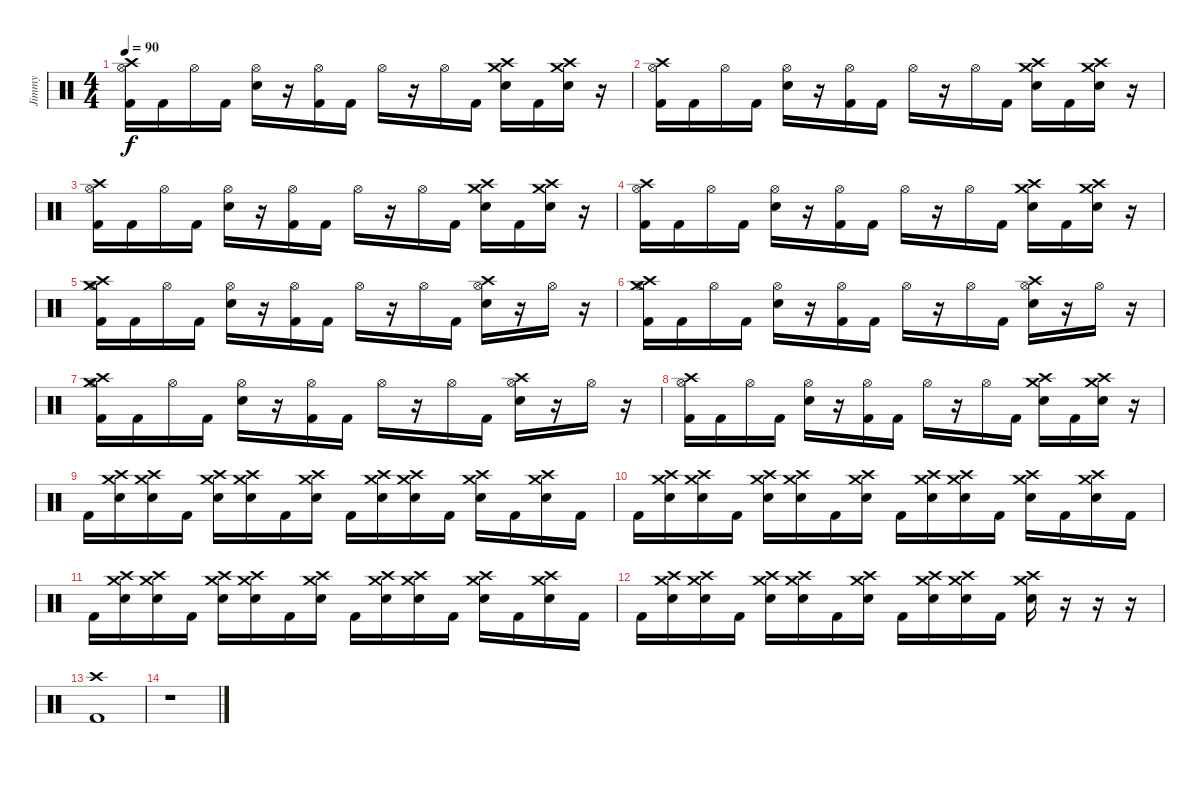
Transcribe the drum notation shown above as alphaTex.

\track ("Jimmy" "Jimmy") {instrument percussion}
\staff {score}
\articulation defaults
\ts (4 4)
\tempo 90
\clef neutral
\ks c
("Kick (hit) 2" "Hi-Hat (open)" "Crash high (hit)").16{dy f} "Kick (hit) 2".16 "Hi-Hat (open)".16 "Kick (hit) 2".16 ("Snare (hit) 2" "Hi-Hat (open)").16 r.16 ("Kick (hit) 2" "Hi-Hat (open)").16 "Kick (hit) 2".16 "Hi-Hat (open)".16 r.16 "Hi-Hat (open)".16 "Kick (hit) 2".16 ("Snare (hit) 2" "Crash high (hit)" "Crash medium (hit)").16 "Kick (hit) 2".16 ("Snare (hit) 2" "Crash high (hit)" "Crash medium (hit)").16 r.16 |
("Kick (hit) 2" "Hi-Hat (open)" "Crash high (hit)").16 "Kick (hit) 2".16 "Hi-Hat (open)".16 "Kick (hit) 2".16 ("Snare (hit) 2" "Hi-Hat (open)").16 r.16 ("Kick (hit) 2" "Hi-Hat (open)").16 "Kick (hit) 2".16 "Hi-Hat (open)".16 r.16 "Hi-Hat (open)".16 "Kick (hit) 2".16 ("Snare (hit) 2" "Crash high (hit)" "Crash medium (hit)").16 "Kick (hit) 2".16 ("Snare (hit) 2" "Crash high (hit)" "Crash medium (hit)").16 r.16 |
("Kick (hit) 2" "Hi-Hat (open)" "Crash high (hit)").16 "Kick (hit) 2".16 "Hi-Hat (open)".16 "Kick (hit) 2".16 ("Snare (hit) 2" "Hi-Hat (open)").16 r.16 ("Kick (hit) 2" "Hi-Hat (open)").16 "Kick (hit) 2".16 "Hi-Hat (open)".16 r.16 "Hi-Hat (open)".16 "Kick (hit) 2".16 ("Snare (hit) 2" "Crash high (hit)" "Crash medium (hit)").16 "Kick (hit) 2".16 ("Snare (hit) 2" "Crash high (hit)" "Crash medium (hit)").16 r.16 |
("Kick (hit) 2" "Hi-Hat (open)" "Crash high (hit)").16 "Kick (hit) 2".16 "Hi-Hat (open)".16 "Kick (hit) 2".16 ("Snare (hit) 2" "Hi-Hat (open)").16 r.16 ("Kick (hit) 2" "Hi-Hat (open)").16 "Kick (hit) 2".16 "Hi-Hat (open)".16 r.16 "Hi-Hat (open)".16 "Kick (hit) 2".16 ("Snare (hit) 2" "Crash high (hit)" "Crash medium (hit)").16 "Kick (hit) 2".16 ("Snare (hit) 2" "Crash high (hit)" "Crash medium (hit)").16 r.16 |
("Kick (hit) 2" "Hi-Hat (open)" "Crash high (hit)" "Crash medium (hit)").16 "Kick (hit) 2".16 "Hi-Hat (open)".16 "Kick (hit) 2".16 ("Snare (hit) 2" "Hi-Hat (open)").16 r.16 ("Kick (hit) 2" "Hi-Hat (open)").16 "Kick (hit) 2".16 "Hi-Hat (open)".16 r.16 "Hi-Hat (open)".16 "Kick (hit) 2".16 ("Snare (hit) 2" "Hi-Hat (open)" "Crash high (hit)").16 r.16 "Hi-Hat (open)".16 r.16 |
("Kick (hit) 2" "Hi-Hat (open)" "Crash high (hit)" "Crash medium (hit)").16 "Kick (hit) 2".16 "Hi-Hat (open)".16 "Kick (hit) 2".16 ("Snare (hit) 2" "Hi-Hat (open)").16 r.16 ("Kick (hit) 2" "Hi-Hat (open)").16 "Kick (hit) 2".16 "Hi-Hat (open)".16 r.16 "Hi-Hat (open)".16 "Kick (hit) 2".16 ("Snare (hit) 2" "Hi-Hat (open)" "Crash high (hit)").16 r.16 "Hi-Hat (open)".16 r.16 |
("Kick (hit) 2" "Hi-Hat (open)" "Crash high (hit)" "Crash medium (hit)").16 "Kick (hit) 2".16 "Hi-Hat (open)".16 "Kick (hit) 2".16 ("Snare (hit) 2" "Hi-Hat (open)").16 r.16 ("Kick (hit) 2" "Hi-Hat (open)").16 "Kick (hit) 2".16 "Hi-Hat (open)".16 r.16 "Hi-Hat (open)".16 "Kick (hit) 2".16 ("Snare (hit) 2" "Hi-Hat (open)" "Crash high (hit)").16 r.16 "Hi-Hat (open)".16 r.16 |
("Kick (hit) 2" "Hi-Hat (open)" "Crash high (hit)").16 "Kick (hit) 2".16 "Hi-Hat (open)".16 "Kick (hit) 2".16 ("Snare (hit) 2" "Hi-Hat (open)").16 r.16 ("Kick (hit) 2" "Hi-Hat (open)").16 "Kick (hit) 2".16 "Hi-Hat (open)".16 r.16 "Hi-Hat (open)".16 "Kick (hit) 2".16 ("Snare (hit) 2" "Crash high (hit)" "Crash medium (hit)").16 "Kick (hit) 2".16 ("Snare (hit) 2" "Crash high (hit)" "Crash medium (hit)").16 r.16 |
"Kick (hit) 2".16 ("Snare (hit) 2" "Crash high (hit)" "Crash medium (hit)").16 ("Snare (hit) 2" "Crash high (hit)" "Crash medium (hit)").16 "Kick (hit) 2".16 ("Snare (hit) 2" "Crash high (hit)" "Crash medium (hit)").16 ("Snare (hit) 2" "Crash high (hit)" "Crash medium (hit)").16 "Kick (hit) 2".16 ("Snare (hit) 2" "Crash high (hit)" "Crash medium (hit)").16 "Kick (hit) 2".16 ("Snare (hit) 2" "Crash high (hit)" "Crash medium (hit)").16 ("Snare (hit) 2" "Crash high (hit)" "Crash medium (hit)").16 "Kick (hit) 2".16 ("Snare (hit) 2" "Crash high (hit)" "Crash medium (hit)").16 "Kick (hit) 2".16 ("Snare (hit) 2" "Crash high (hit)" "Crash medium (hit)").16 "Kick (hit) 2".16 |
"Kick (hit) 2".16 ("Snare (hit) 2" "Crash high (hit)" "Crash medium (hit)").16 ("Snare (hit) 2" "Crash high (hit)" "Crash medium (hit)").16 "Kick (hit) 2".16 ("Snare (hit) 2" "Crash high (hit)" "Crash medium (hit)").16 ("Snare (hit) 2" "Crash high (hit)" "Crash medium (hit)").16 "Kick (hit) 2".16 ("Snare (hit) 2" "Crash high (hit)" "Crash medium (hit)").16 "Kick (hit) 2".16 ("Snare (hit) 2" "Crash high (hit)" "Crash medium (hit)").16 ("Snare (hit) 2" "Crash high (hit)" "Crash medium (hit)").16 "Kick (hit) 2".16 ("Snare (hit) 2" "Crash high (hit)" "Crash medium (hit)").16 "Kick (hit) 2".16 ("Snare (hit) 2" "Crash high (hit)" "Crash medium (hit)").16 "Kick (hit) 2".16 |
"Kick (hit) 2".16 ("Snare (hit) 2" "Crash high (hit)" "Crash medium (hit)").16 ("Snare (hit) 2" "Crash high (hit)" "Crash medium (hit)").16 "Kick (hit) 2".16 ("Snare (hit) 2" "Crash high (hit)" "Crash medium (hit)").16 ("Snare (hit) 2" "Crash high (hit)" "Crash medium (hit)").16 "Kick (hit) 2".16 ("Snare (hit) 2" "Crash high (hit)" "Crash medium (hit)").16 "Kick (hit) 2".16 ("Snare (hit) 2" "Crash high (hit)" "Crash medium (hit)").16 ("Snare (hit) 2" "Crash high (hit)" "Crash medium (hit)").16 "Kick (hit) 2".16 ("Snare (hit) 2" "Crash high (hit)" "Crash medium (hit)").16 "Kick (hit) 2".16 ("Snare (hit) 2" "Crash high (hit)" "Crash medium (hit)").16 "Kick (hit) 2".16 |
"Kick (hit) 2".16 ("Snare (hit) 2" "Crash high (hit)" "Crash medium (hit)").16 ("Snare (hit) 2" "Crash high (hit)" "Crash medium (hit)").16 "Kick (hit) 2".16 ("Snare (hit) 2" "Crash high (hit)" "Crash medium (hit)").16 ("Snare (hit) 2" "Crash high (hit)" "Crash medium (hit)").16 "Kick (hit) 2".16 ("Snare (hit) 2" "Crash high (hit)" "Crash medium (hit)").16 "Kick (hit) 2".16 ("Snare (hit) 2" "Crash high (hit)" "Crash medium (hit)").16 ("Snare (hit) 2" "Crash high (hit)" "Crash medium (hit)").16 "Kick (hit) 2".16 ("Snare (hit) 2" "Crash high (hit)" "Crash medium (hit)").16 r.16 r.16 r.16 |
("Kick (hit) 2" "Crash high (hit)").1 |
r.1
